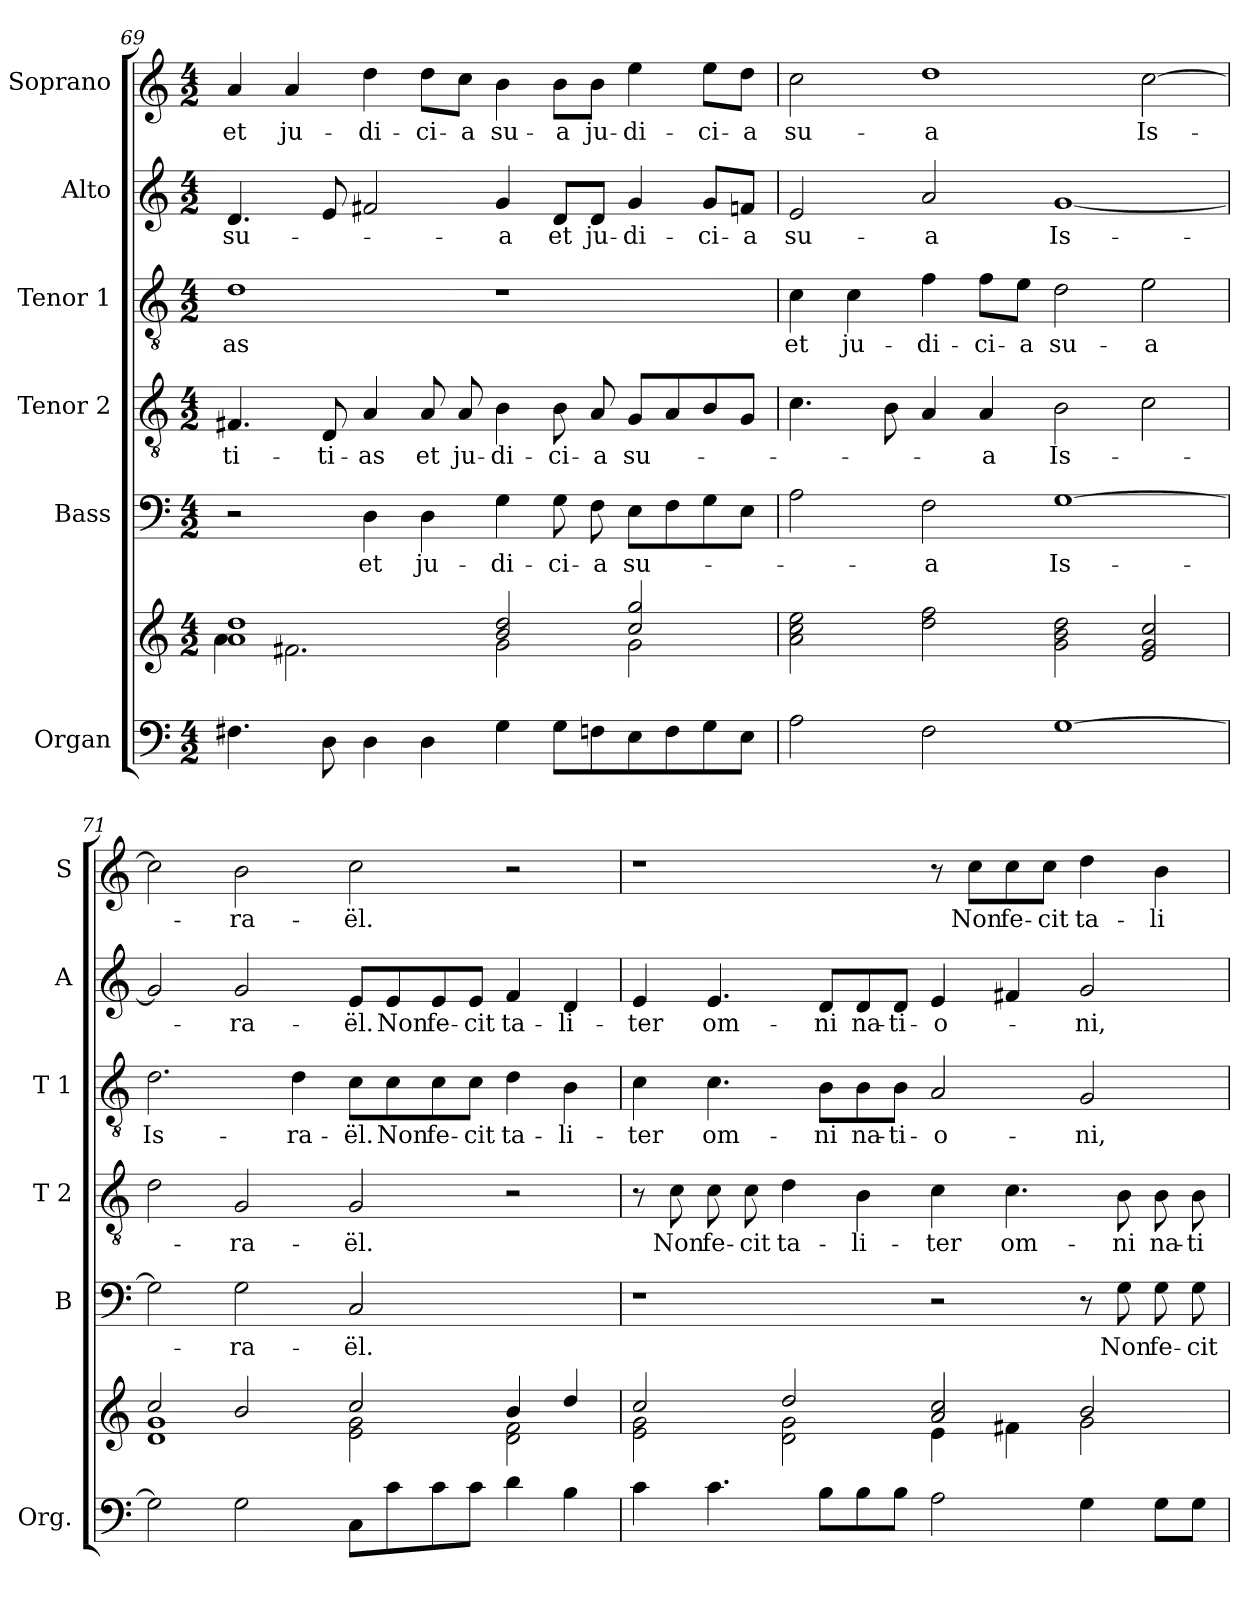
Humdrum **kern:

**kern	**kern	**kern	**text	**kern	**text	**kern	**text	**kern	**text	**kern	**text
*part6	*part6	*part5	*part5	*part4	*part4	*part3	*part3	*part2	*part2	*part1	*part1
*staff7	*staff6	*staff5	*staff5	*staff4	*staff4	*staff3	*staff3	*staff2	*staff2	*staff1	*staff1
*I"Organ	*	*I"Bass	*	*I"Tenor 2	*	*I"Tenor 1	*	*I"Alto	*	*I"Soprano	*
*I'Org.	*	*I'B	*	*I'T 2	*	*I'T 1	*	*I'A	*	*I'S	*
*clefF4	*clefG2	*clefF4	*	*clefGv2	*	*clefGv2	*	*clefG2	*	*clefG2	*
*k[]	*k[]	*k[]	*	*k[]	*	*k[]	*	*k[]	*	*k[]	*
*C:	*C:	*C:	*	*C:	*	*C:	*	*C:	*	*C:	*
*M4/2	*M4/2	*M4/2	*	*M4/2	*	*M4/2	*	*M4/2	*	*M4/2	*
=69	=69	=69	=69	=69	=69	=69	=69	=69	=69	=69	=69
*	*^	*	*	*	*	*	*	*	*	*	*
!	!	!	!	!	!	!LO:LY:b	!	!LO:LY:b	!	!LO:LY:b	!	!LO:LY:b
4.F#X\	1a! 1dd!	4a!\	2r	.	4.F#X/	-ti-	1d	-as	4.d/	su-	4a/	et
!	!	!	!	!	!	!	!	!	!	!	!	!LO:LY:b
.	.	2.f#X!\	.	.	.	.	.	.	.	.	4a/	ju-
!	!	!	!	!	!	!LO:LY:b	!	!	!	!	!	!
8D\	.	.	.	.	8D/	-ti-	.	.	8e/	.	.	.
!	!	!	!	!LO:LY:b	!	!LO:LY:b	!	!	!	!	!	!LO:LY:b
4D\	.	.	4D\	et	4A/	-as	.	.	2f#X/	.	4dd\	-di-
!	!	!	!	!LO:LY:b	!	!LO:LY:b	!	!	!	!	!	!LO:LY:b
4D\	.	.	4D\	ju-	8A/	et	.	.	.	.	8dd\L	-ci-
!	!	!	!	!	!	!LO:LY:b	!	!	!	!	!	!LO:LY:b
.	.	.	.	.	8A/	ju-	.	.	.	.	8cc\J	-a
!	!	!	!	!LO:LY:b	!	!LO:LY:b	!	!	!	!LO:LY:b	!	!LO:LY:b
4G\	2b!/ 2dd!/	2g!\	4G\	-di-	4B\	-di-	1r	.	4g/	-a	4b\	su-
!	!	!	!	!LO:LY:b	!	!LO:LY:b	!	!	!	!LO:LY:b	!	!LO:LY:b
8G\L	.	.	8G\	-ci-	8B\	-ci-	.	.	8d/L	et	8b\L	-a
!	!	!	!	!LO:LY:b	!	!LO:LY:b	!	!	!	!LO:LY:b	!	!LO:LY:b
8Fn\	.	.	8F\	-a	8A/	-a	.	.	8d/J	ju-	8b\J	ju-
!	!	!	!	!LO:LY:b	!	!LO:LY:b	!	!	!	!LO:LY:b	!	!LO:LY:b
8E\	2cc!/ 2gg!/	2g!\	8E\L	su-	8G/L	su-	.	.	4g/	-di-	4ee\	-di-
8F\	.	.	8F\	.	8A/	.	.	.	.	.	.	.
!	!	!	!	!	!	!	!	!	!	!LO:LY:b	!	!LO:LY:b
8G\	.	.	8G\	.	8B/	.	.	.	8g/L	-ci-	8ee\L	-ci-
!	!	!	!	!	!	!	!	!	!	!LO:LY:b	!	!LO:LY:b
8E\J	.	.	8E\J	.	8G/J	.	.	.	8fn/J	-a	8dd\J	-a
*	*v	*v	*	*	*	*	*	*	*	*	*	*
=70	=70	=70	=70	=70	=70	=70	=70	=70	=70	=70	=70
!	!	!	!	!	!	!	!LO:LY:b	!	!LO:LY:b	!	!LO:LY:b
2A\	2a!\ 2cc!\ 2ee!\	2A\	.	4.c\	.	4c\	et	2e/	su-	2cc\	su-
!	!	!	!	!	!	!	!LO:LY:b	!	!	!	!
.	.	.	.	.	.	4c\	ju-	.	.	.	.
.	.	.	.	8B\	.	.	.	.	.	.	.
!	!	!	!LO:LY:b	!	!	!	!LO:LY:b	!	!LO:LY:b	!	!LO:LY:b
2F\	2dd!\ 2ff!\	2F\	-a	4A/	.	4f\	-di-	2a/	-a	1dd	-a
!	!	!	!	!	!LO:LY:b	!	!LO:LY:b	!	!	!	!
.	.	.	.	4A/	-a	8f\L	-ci-	.	.	.	.
!	!	!	!	!	!	!	!LO:LY:b	!	!	!	!
.	.	.	.	.	.	8e\J	-a	.	.	.	.
!	!	!	!LO:LY:b	!	!LO:LY:b	!	!LO:LY:b	!	!LO:LY:b	!	!
[1G	2g!\ 2b!\ 2dd!\	[1G	Is-	2B\	Is-	2d\	su-	[1g	Is-	.	.
!	!	!	!	!	!	!	!LO:LY:b	!	!	!	!LO:LY:b
.	2e!/ 2g!/ 2cc!/	.	.	2c\	.	2e\	-a	.	.	[2cc\	Is-
!!LO:LB:g=z
=71	=71	=71	=71	=71	=71	=71	=71	=71	=71	=71	=71
*	*^	*	*	*	*	*	*	*	*	*	*
!	!	!	!	!	!	!	!	!LO:LY:b	!	!	!	!
2G\]	2cc!/	1d! 1g!	2G\]	.	2d\	.	2.d\	Is-	2g/]	.	2cc\]	.
!	!	!	!	!LO:LY:b	!	!LO:LY:b	!	!	!	!LO:LY:b	!	!LO:LY:b
2G\	2b!/	.	2G\	-ra-	2G/	-ra-	.	.	2g/	-ra-	2b\	-ra-
!	!	!	!	!	!	!	!	!LO:LY:b	!	!	!	!
.	.	.	.	.	.	.	4d\	-ra-	.	.	.	.
!	!	!	!	!LO:LY:b	!	!LO:LY:b	!	!LO:LY:b	!	!LO:LY:b	!	!LO:LY:b
8C\L	2cc!/	2e!\ 2g!\	2C/	-ël.	2G/	-ël.	8c\L	-ël.	8e/L	-ël.	2cc\	-ël.
!	!	!	!	!	!	!	!	!LO:LY:b	!	!LO:LY:b	!	!
8c\	.	.	.	.	.	.	8c\	Non	8e/	Non	.	.
!	!	!	!	!	!	!	!	!LO:LY:b	!	!LO:LY:b	!	!
8c\	.	.	.	.	.	.	8c\	fe-	8e/	fe-	.	.
!	!	!	!	!	!	!	!	!LO:LY:b	!	!LO:LY:b	!	!
8c\J	.	.	.	.	.	.	8c\J	-cit	8e/J	-cit	.	.
!	!	!	!	!	!	!	!	!LO:LY:b	!	!LO:LY:b	!	!
4d\	4b!/	2d!\ 2f!\	2ryy	.	2r	.	4d\	ta-	4f/	ta-	2r	.
!	!	!	!	!	!	!	!	!LO:LY:b	!	!LO:LY:b	!	!
4B\	4dd!/	.	.	.	.	.	4B\	-li-	4d/	-li-	.	.
=72	=72	=72	=72	=72	=72	=72	=72	=72	=72	=72	=72	=72
!	!	!	!	!	!	!	!	!LO:LY:b	!	!LO:LY:b	!	!
4c\	2cc!/	2e!\ 2g!\	1r	.	8r	.	4c\	-ter	4e/	-ter	1r	.
!	!	!	!	!	!	!LO:LY:b	!	!	!	!	!	!
.	.	.	.	.	8c\	Non	.	.	.	.	.	.
!	!	!	!	!	!	!LO:LY:b	!	!LO:LY:b	!	!LO:LY:b	!	!
4.c\	.	.	.	.	8c\	fe-	4.c\	om-	4.e/	om-	.	.
!	!	!	!	!	!	!LO:LY:b	!	!	!	!	!	!
.	.	.	.	.	8c\	-cit	.	.	.	.	.	.
!	!	!	!	!	!	!LO:LY:b	!	!	!	!	!	!
.	2dd!/	2d!\ 2g!\	.	.	4d\	ta-	.	.	.	.	.	.
!	!	!	!	!	!	!	!	!LO:LY:b	!	!LO:LY:b	!	!
8B\L	.	.	.	.	.	.	8B\L	-ni	8d/L	-ni	.	.
!	!	!	!	!	!	!LO:LY:b	!	!LO:LY:b	!	!LO:LY:b	!	!
8B\	.	.	.	.	4B\	-li-	8B\	na-	8d/	na-	.	.
!	!	!	!	!	!	!	!	!LO:LY:b	!	!LO:LY:b	!	!
8B\J	.	.	.	.	.	.	8B\J	-ti-	8d/J	-ti-	.	.
!	!	!	!	!	!	!LO:LY:b	!	!LO:LY:b	!	!LO:LY:b	!	!
2A\	2a!/ 2cc!/	4e!\	2r	.	4c\	-ter	2A/	-o-	4e/	-o-	8r	.
!	!	!	!	!	!	!	!	!	!	!	!	!LO:LY:b
.	.	.	.	.	.	.	.	.	.	.	8cc\L	Non
!	!	!	!	!	!	!LO:LY:b	!	!	!	!	!	!LO:LY:b
.	.	4f#X!\	.	.	4.c\	om-	.	.	4f#X/	.	8cc\	fe-
!	!	!	!	!	!	!	!	!	!	!	!	!LO:LY:b
.	.	.	.	.	.	.	.	.	.	.	8cc\J	-cit
!	!	!	!	!	!	!	!	!LO:LY:b	!	!LO:LY:b	!	!LO:LY:b
4G\	2b!/	2g!\	8r	.	.	.	2G/	-ni,	2g/	-ni,	4dd\	ta-
!	!	!	!	!LO:LY:b	!	!LO:LY:b	!	!	!	!	!	!
.	.	.	8G\	Non	8B\	-ni	.	.	.	.	.	.
!	!	!	!	!LO:LY:b	!	!LO:LY:b	!	!	!	!	!	!LO:LY:b
8G\L	.	.	8G\	fe-	8B\	na-	.	.	.	.	4b\	-li-
!	!	!	!	!LO:LY:b	!	!LO:LY:b	!	!	!	!	!	!
8G\J	.	.	8G\	-cit	8B\	-ti-	.	.	.	.	.	.
*	*v	*v	*	*	*	*	*	*	*	*	*	*
=	=	=	=	=	=	=	=	=	=	=	=
*-	*-	*-	*-	*-	*-	*-	*-	*-	*-	*-	*-
